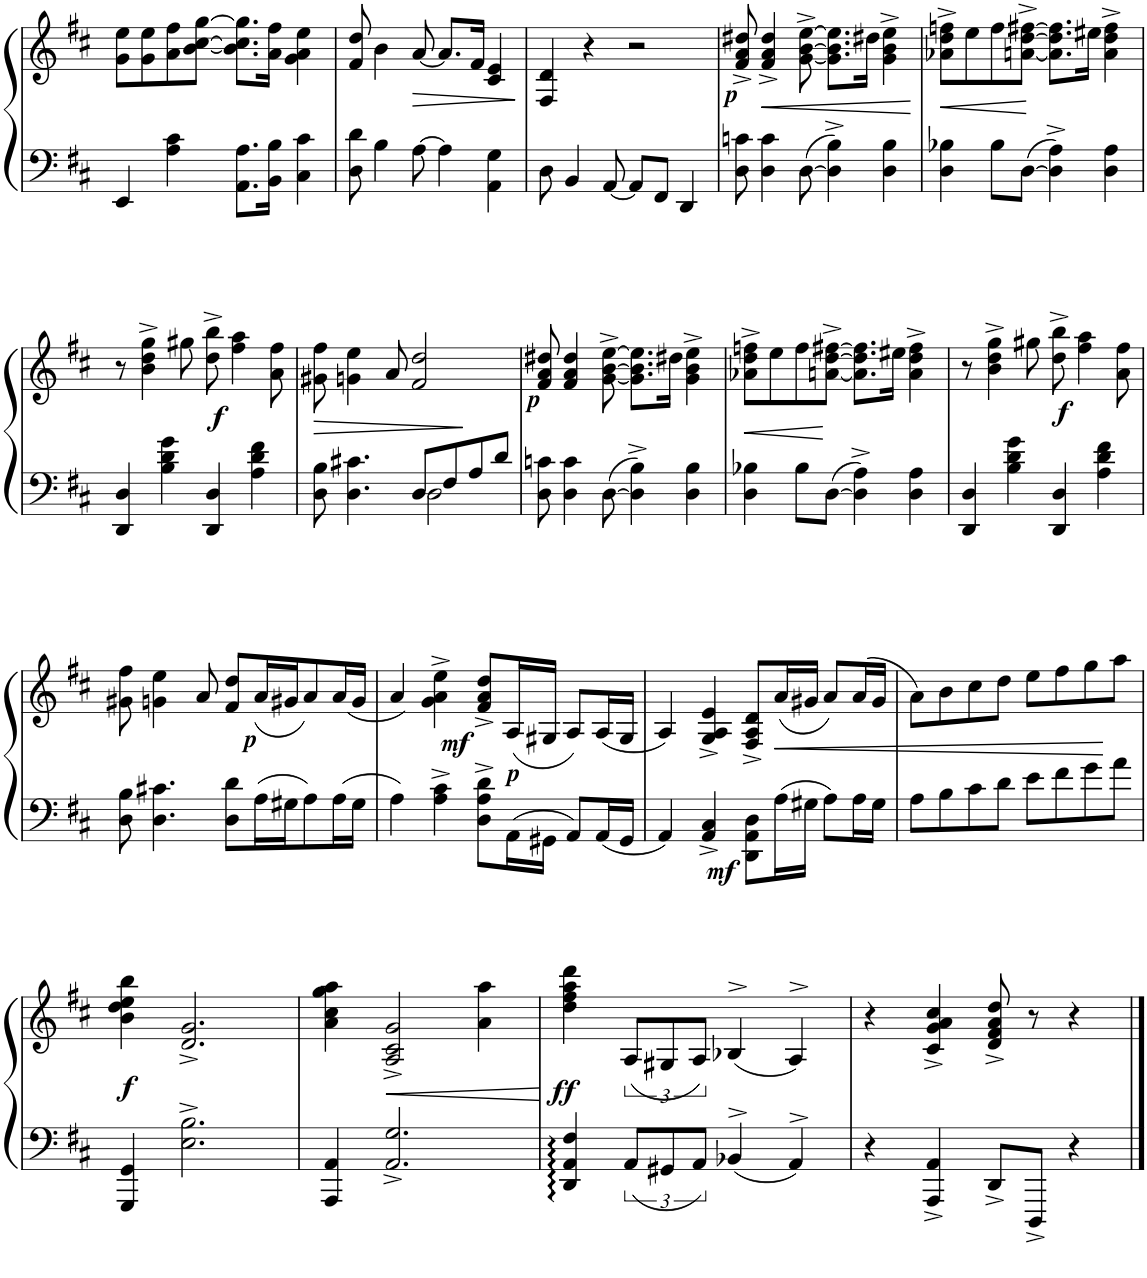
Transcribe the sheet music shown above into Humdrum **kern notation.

**kern	**kern	**dynam
*part1	*part1	*part1
*staff2	*staff1	*staff1/2
*I"Piano	*	*
*I'Pno.	*	*
!!LO:PB:g=z
*clefF4	*clefG2	*
*k[f#c#]	*k[f#c#]	*
*M2/2	*M2/2	*
*met(c|)	*met(c|)	*
=124	=124	=124
4EE/	8g\ 8ee\L	.
.	8g\ 8ee\	.
4A\ 4c#\	8a\ 8ff#\	.
.	[8b\ [8cc#\ [8gg\J	.
8.AA\ 8.A\L	8.b\] 8.cc#\] 8.gg\]L	.
16BB\ 16B\Jk	16a\ 16ff#\Jk	.
4C#\ 4c#\	4g\ 4a\ 4ee\	.
=125	=125	=125
8D\ 8d\	8f#/ 8dd/	.
4B\	4b\	.
!	!	!LO:HP:b
[8A\	[8a/	>
4A\]	8.a/L]	.
.	16f#/Jk	.
4AA\ 4G\	4c#/ 4e/	.
=126	=126	=126
8D\	4F#/ 4d/	.
4BB/	.	.
.	4r	.
[8AA/	.	.
8AA/L]	2r	.
8FF#/J	.	.
4DD/	.	.
=127	=127	=127
!	!LO:TX:b:Bi:t=p	!
8D\ 8cn\	8f#/^ 8a/^ 8dd#X/^	.
!	!	!LO:HP:b
4D\ 4c\	4f#/^ 4a/^ 4dd#/^	<
[8D\	[8g\^ [8b\^ [8ee\^	.
4D\]^ 4B\^	8.g\] 8.b\] 8.ee\]L	.
.	16dd#X\Jk	.
4D\ 4B\	4g\^ 4b\^ 4ee\^	.
.	.	]
=128	=128	=128
!	!	!LO:HP:b
4D\ 4B-X\	8a-X\^ 8dd\^ 8ffn\^L	<
.	8ee\	.
8B-\L	8ff\	.
[8D\J	[8an\^ [8dd\^ [8ff#X\^J	.
4D\]^ 4A\^	8.a\] 8.dd\] 8.ff#\]L	[
.	16ee#X\Jk	.
4D\ 4A\	4a\^ 4dd\^ 4ff#\^	.
!!LO:LB:g=z
=129	=129	=129
4DD/ 4D/	8r	.
.	4b\^ 4dd\^ 4gg\^	.
4B\ 4d\ 4g\	.	.
.	8gg#X\	.
!	!	!LO:DY:b
4DD/ 4D/	8dd\^ 8bb\^	f
.	4ff#\ 4aa\	.
4A\ 4d\ 4f#\	.	.
.	8a\ 8ff#\	.
=130	=130	=130
*^	*	*
!	!	!	!LO:HP:b
8D\ 8B\	2ryy	8g#X\ 8ff#\	>
4.D\ 4.c#X\	.	4gn\ 4ee\	.
.	.	8a/	.
8D/L	2D\	2f#/ 2dd/	[
8F#/	.	.	.
8A/	.	.	.
8d/J	.	.	.
*v	*v	*	*
=131	=131	=131
!	!LO:TX:b:Bi:t=p	!
8D\ 8cn\	8f#/ 8a/ 8dd#X/	.
4D\ 4c\	4f#/ 4a/ 4dd#/	.
[8D\	[8g\^ [8b\^ [8ee\^	.
4D\]^ 4B\^	8.g\] 8.b\] 8.ee\]L	.
.	16dd#X\Jk	.
4D\ 4B\	4g\^ 4b\^ 4ee\^	.
=132	=132	=132
!	!	!LO:HP:b
4D\ 4B-X\	8a-X\^ 8dd\^ 8ffn\^L	<
.	8ee\	.
8B-\L	8ff\	.
[8D\J	[8an\^ [8dd\^ [8ff#X\^J	]
4D\]^ 4A\^	8.a\] 8.dd\] 8.ff#\]L	.
.	16ee#X\Jk	.
4D\ 4A\	4a\^ 4dd\^ 4ff#\^	.
=133	=133	=133
4DD/ 4D/	8r	.
.	4b\^ 4dd\^ 4gg\^	.
4B\ 4d\ 4g\	.	.
.	8gg#X\	.
!	!	!LO:DY:b
4DD/ 4D/	8dd\^ 8bb\^	f
.	4ff#\ 4aa\	.
4A\ 4d\ 4f#\	.	.
.	8a\ 8ff#\	.
!!LO:LB:g=z
=134	=134	=134
8D\ 8B\	8g#X\ 8ff#\	.
4.D\ 4.c#X\	4gn\ 4ee\	.
.	8a/	.
8D\ 8d\L	8f#/ 8dd/L	.
!	!LO:TX:b:Bi:t=p	!
16A\L	(16a/L	.
16G#X\J	16g#X/J	.
8A\	8a/)	.
16A\L	(16a/L	.
16G#\JJ	16g#/JJ	.
=135	=135	=135
4A\	4a/)	.
!	!	!LO:DY:b
4A\^ 4c#\^	4g\^ 4a\^ 4ee\^	mf
8D\^ 8A\^ 8d\^L	8f#/^ 8a/^ 8dd/^L	.
!	!LO:TX:b:Bi:t=p	!
16AA\L	(16A/L	.
16GG#X\JJ	16G#X/JJ	.
8AA/L	8A/L)	.
16AA/L	(16A/L	.
16GG#/JJ	16G#/JJ	.
=136	=136	=136
4AA/	4A/)	.
!	!	!LO:DY:b=2
4AA/^ 4C#/^	4G/^ 4A/^ 4e/^	mf
8DD\ 8AA\ 8D\L	8F#/^ 8A/^ 8d/^L	.
!	!	!LO:HP:b
16A\L	(16a/L	<
16G#X\JJ	16g#X/JJ	.
8A\L	8a/L)	.
16A\L	(16a/L	.
16G#\JJ	16g#/JJ	.
=137	=137	=137
8A\L	8a\L)	.
8B\	8b\	.
8c#\	8cc#\	.
8d\J	8dd\J	.
8e\L	8ee\L	.
8f#\	8ff#\	.
8g\	8gg\	.
8a\J	8aa\J	[
!!LO:LB:g=z
=138	=138	=138
!	!	!LO:DY:b
4GGG/ 4GG/	4b\ 4dd\ 4ee\ 4bb\	f
2.E\^ 2.B\^	2.d/^ 2.g/^	.
=139	=139	=139
4AAA/ 4AA/	4a\ 4cc#\ 4gg\ 4aa\	.
2.AA/^ 2.G/^	2A/^ 2c#/^ 2g/^	.
.	4a\ 4aa\	.
.	.	[
=140	=140	=140
!	!	!LO:DY:b
4DD/ 4AA/ 4F#/	4dd\ 4ff#\ 4aa\ 4ddd\	ff
12AA/L	(12A/L	.
12GG#X/	12G#X/	.
12AA/J	12A/J)	.
4BB-X^>/	(4B-X^>/	.
4AA^>/	4A^>/)	.
=141	=141	=141
4r	4r	.
4AAA/^ 4AA/^	4c#/^ 4g/^ 4a/^ 4cc#/^	.
8DD^/L	8d/^ 8f#/^ 8a/^ 8dd/^	.
8DDD^/J	8r	.
4r	4r	.
==	==	==
*-	*-	*-
